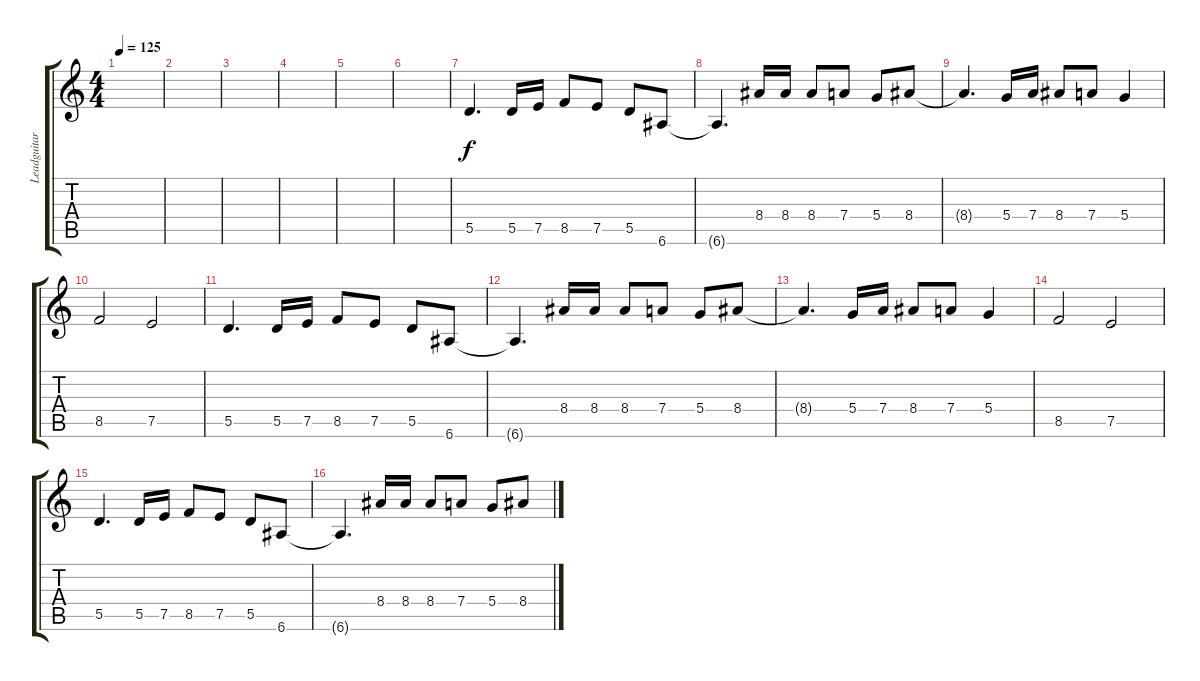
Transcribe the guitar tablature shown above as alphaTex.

\track ("Leadguitar" "Leadguitar") {instrument overdrivenguitar}
\staff {score tabs}
\tuning (E4 B3 G3 D3 A2 E2) {hide}
\ts (4 4)
\tempo 125
\clef g2
\ks c
|
|
|
|
|
|
5.5.4{d} 5.5.16 7.5.16 8.5.8 7.5.8 5.5.8 6.6.8 |
6.6{t}.4{d} 8.4.16 8.4.16 8.4.8 7.4.8 5.4.8 8.4.8 |
8.4{t}.4{d} 5.4.16 7.4.16 8.4.8 7.4.8 5.4.4 |
8.5.2 7.5.2 |
5.5.4{d} 5.5.16 7.5.16 8.5.8 7.5.8 5.5.8 6.6.8 |
6.6{t}.4{d} 8.4.16 8.4.16 8.4.8 7.4.8 5.4.8 8.4.8 |
8.4{t}.4{d} 5.4.16 7.4.16 8.4.8 7.4.8 5.4.4 |
8.5.2 7.5.2 |
5.5.4{d} 5.5.16 7.5.16 8.5.8 7.5.8 5.5.8 6.6.8 |
6.6{t}.4{d} 8.4.16 8.4.16 8.4.8 7.4.8 5.4.8 8.4.8
